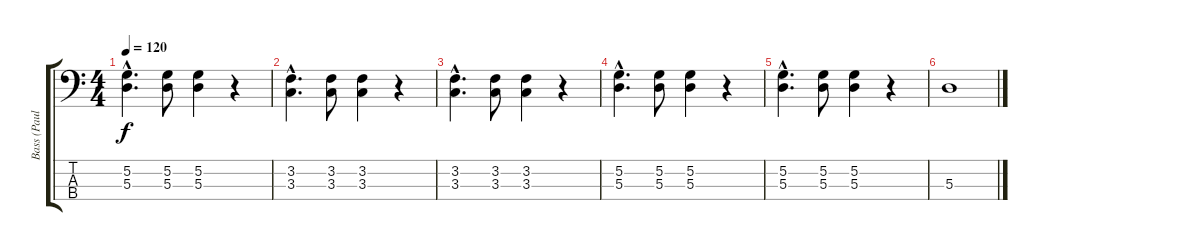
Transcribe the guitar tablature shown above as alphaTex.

\track ("Bass (Paul)" "Bass (Paul") {instrument acousticbass}
\staff {score tabs}
\tuning (G2 D2 A1 E1) {hide}
\ts (4 4)
\tempo 120
\clef f4
\ks c
(5.2{hac} 5.3{hac}).4{d dy f} (5.2 5.3).8 (5.2 5.3).4 r.4 |
(3.2{hac} 3.3{hac}).4{d} (3.2 3.3).8 (3.2 3.3).4 r.4 |
(3.2{hac} 3.3{hac}).4{d} (3.2 3.3).8 (3.2 3.3).4 r.4 |
(5.2{hac} 5.3{hac}).4{d} (5.2 5.3).8 (5.2 5.3).4 r.4 |
(5.2{hac} 5.3{hac}).4{d} (5.2 5.3).8 (5.2 5.3).4 r.4 |
5.3.1
